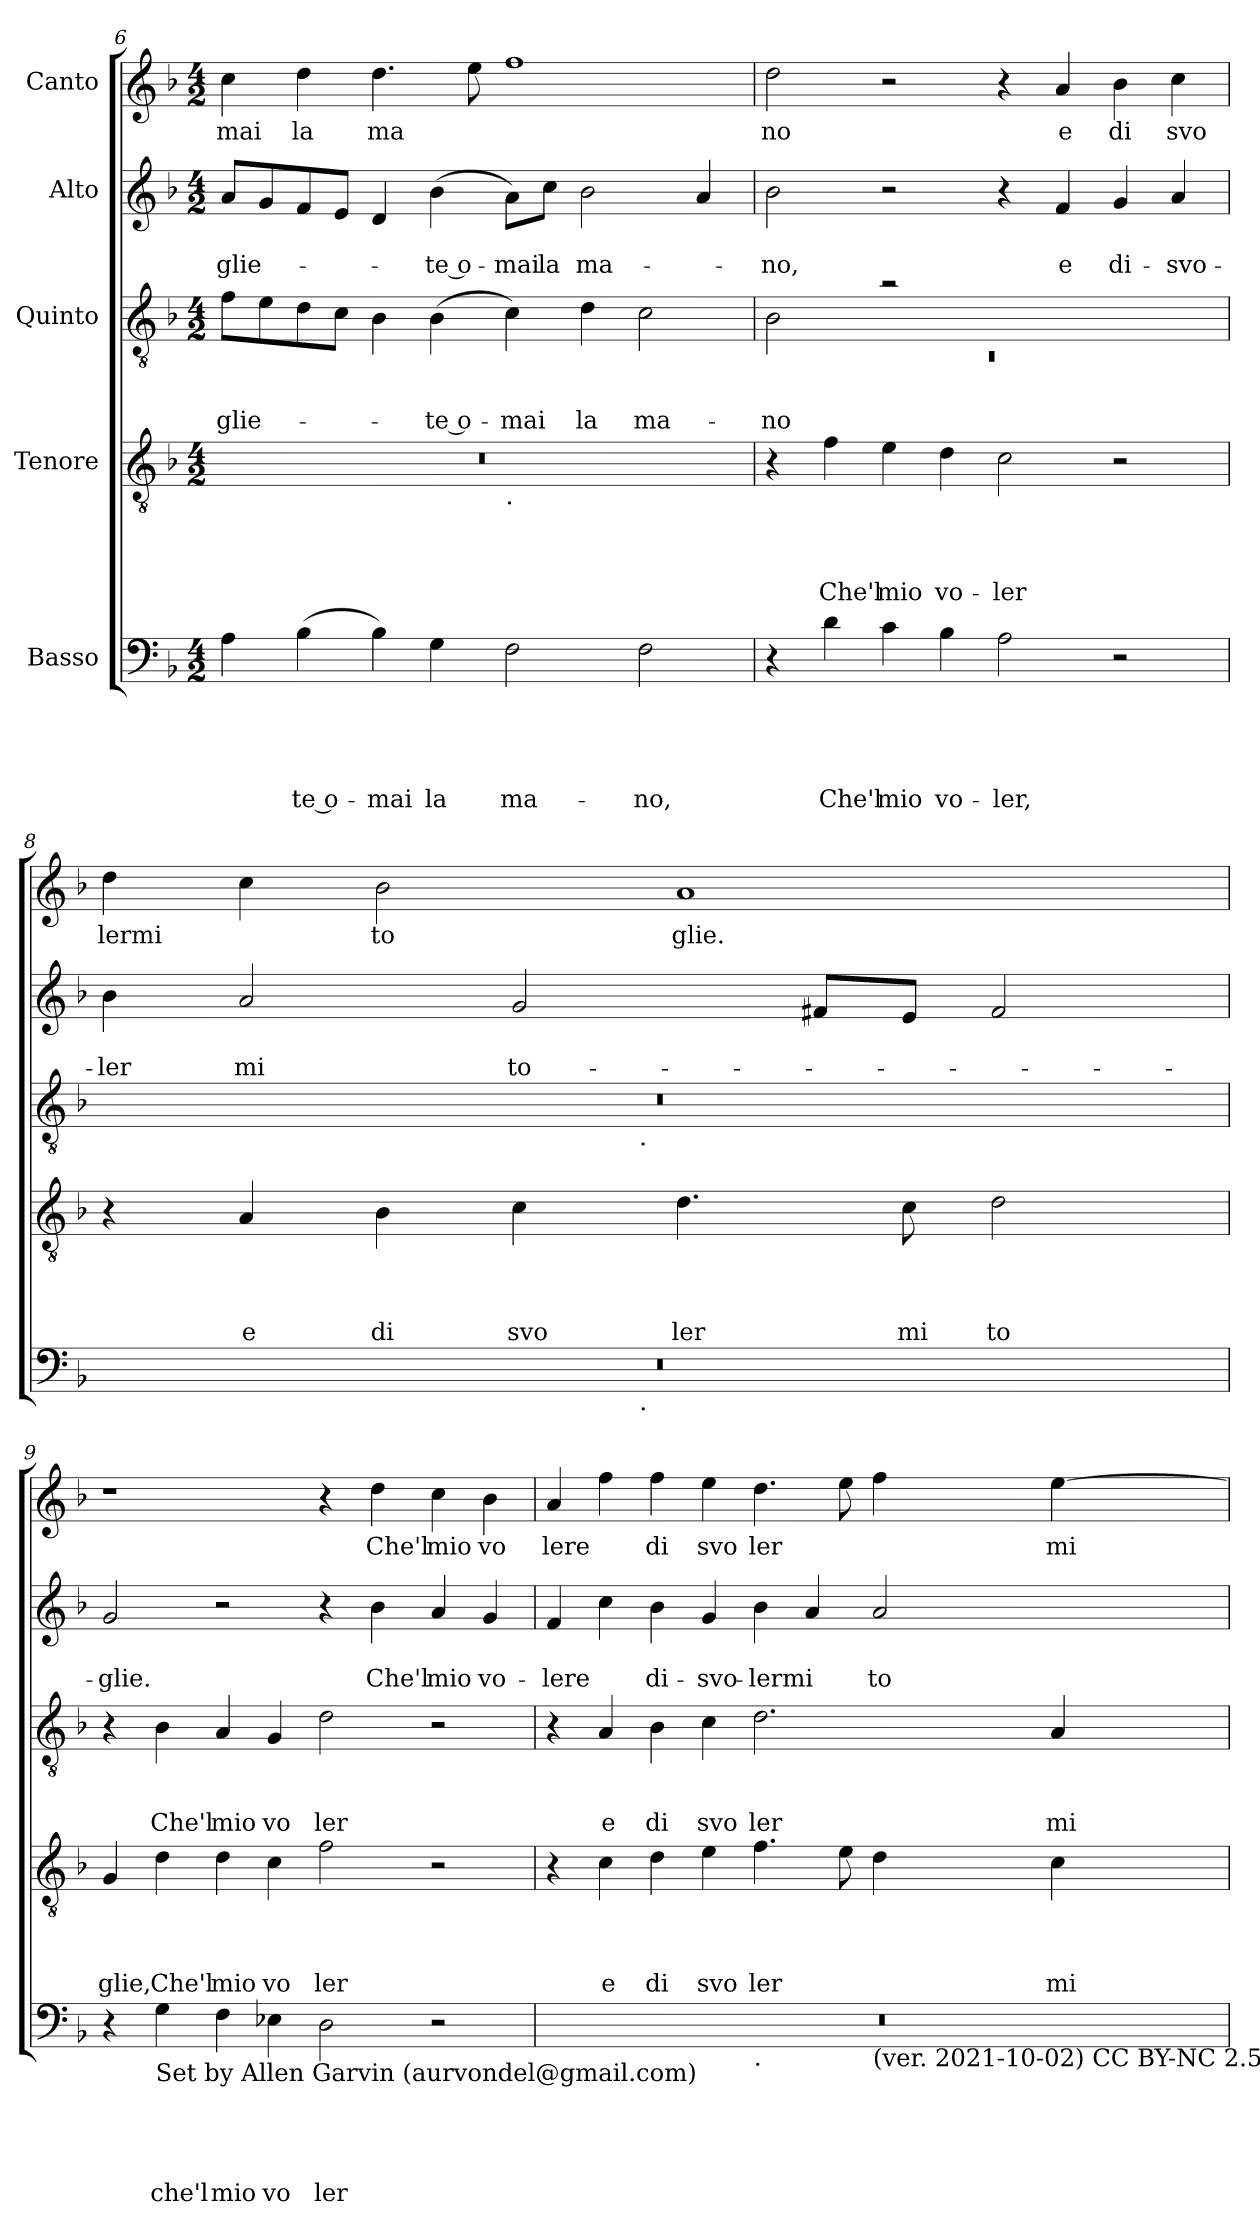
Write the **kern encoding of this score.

**kern	**text	**text	**text	**text	**text	**kern	**text	**text	**text	**text	**kern	**text	**text	**text	**kern	**text	**text	**kern	**text
*part5	*part5	*part5	*part5	*part5	*part5	*part4	*part4	*part4	*part4	*part4	*part3	*part3	*part3	*part3	*part2	*part2	*part2	*part1	*part1
*staff5	*staff5	*staff5	*staff5	*staff5	*staff5	*staff4	*staff4	*staff4	*staff4	*staff4	*staff3	*staff3	*staff3	*staff3	*staff2	*staff2	*staff2	*staff1	*staff1
*I"Basso	*	*	*	*	*	*I"Tenore	*	*	*	*	*I"Quinto	*	*	*	*I"Alto	*	*	*I"Canto	*
*clefF4	*	*	*	*	*	*clefGv2	*	*	*	*	*clefGv2	*	*	*	*clefG2	*	*	*clefG2	*
*k[b-]	*	*	*	*	*	*k[b-]	*	*	*	*	*k[b-]	*	*	*	*k[b-]	*	*	*k[b-]	*
*F:	*	*	*	*	*	*F:	*	*	*	*	*F:	*	*	*	*F:	*	*	*F:	*
*M4/2	*	*	*	*	*	*M4/2	*	*	*	*	*M4/2	*	*	*	*M4/2	*	*	*M4/2	*
=6	=6	=6	=6	=6	=6	=6	=6	=6	=6	=6	=6	=6	=6	=6	=6	=6	=6	=6	=6
!	!	!	!	!	!	!	!	!	!	!	!	!	!	!LO:LY:b	!	!	!LO:LY:b	!	!LO:LY:b
*	*	*	*	*	*	*^	*	*	*	*	*	*	*	*	*	*	*	*	*
4A\	.	.	.	.	.	0r	1ryy	.	.	.	.	8f\L	.	.	-glie-	8a/L	.	-glie-	4cc\	mai
.	.	.	.	.	.	.	.	.	.	.	.	8e\	.	.	.	8g/	.	.	.	.
!	!	!	!	!	!LO:LY:b:rj	!	!	!	!	!	!	!	!	!	!	!	!	!	!	!LO:LY:b
(<4B-\	.	.	.	.	-te o-	.	.	.	.	.	.	8d\	.	.	.	8f/	.	.	4dd\	la
.	.	.	.	.	.	.	.	.	.	.	.	8c\J	.	.	.	8e/J	.	.	.	.
!	!	!	!	!	!LO:LY:b	!	!	!	!	!	!	!	!	!	!	!	!	!	!	!LO:LY:b
4B-\)	.	.	.	.	-mai	.	.	.	.	.	.	4B-\	.	.	.	4d/	.	.	4.dd\	ma
!	!	!	!	!	!LO:LY:b	!	!	!	!	!	!	!	!	!	!LO:LY:b:rj	!	!	!LO:LY:b:rj	!	!
4G\	.	.	.	.	la	.	.	.	.	.	.	(<4B-\	.	.	-te o-	(<4b-\	.	-te o-	.	.
.	.	.	.	.	.	.	.	.	.	.	.	.	.	.	.	.	.	.	8ee\	.
!	!	!	!	!	!	!	!LO:TX:b:t=.	!	!	!	!	!	!	!	!	!	!	!	!	!
!	!	!	!	!	!LO:LY:b	!	!	!	!	!	!	!	!	!	!LO:LY:b	!	!	!LO:LY:b	!	!
2F\	.	.	.	.	ma-	.	1ryy	.	.	.	.	4c\)	.	.	-mai	8a\L)	.	-mai	1ff	.
!	!	!	!	!	!	!	!	!	!	!	!	!	!	!	!	!	!	!LO:LY:b	!	!
.	.	.	.	.	.	.	.	.	.	.	.	.	.	.	.	8cc\J	.	la	.	.
!	!	!	!	!	!	!	!	!	!	!	!	!	!	!	!LO:LY:b	!	!	!LO:LY:b	!	!
.	.	.	.	.	.	.	.	.	.	.	.	4d\	.	.	la	2b-\	.	ma-	.	.
!	!	!	!	!	!LO:LY:b	!	!	!	!	!	!	!	!	!	!LO:LY:b	!	!	!	!	!
2F\	.	.	.	.	-no,	.	.	.	.	.	.	2c\	.	.	ma-	.	.	.	.	.
.	.	.	.	.	.	.	.	.	.	.	.	.	.	.	.	4a/	.	.	.	.
=7	=7	=7	=7	=7	=7	=7	=7	=7	=7	=7	=7	=7	=7	=7	=7	=7	=7	=7	=7	=7
*	*	*	*	*	*	*	*	*	*	*	*	*^	*	*	*	*	*	*	*	*
!	!	!	!	!	!	!	!	!	!	!	!	!	!LO:N:vis=1	!	!	!LO:LY:b	!	!	!LO:LY:b	!	!LO:LY:b
*	*	*	*	*	*	*v	*v	*	*	*	*	*	*	*	*	*	*	*	*	*	*
4r	.	.	.	.	.	4r	.	.	.	.	2B-\	0rC	.	.	-no	2b-\	.	-no,	2dd\	no
!	!	!	!	!	!LO:LY:b	!	!	!	!	!LO:LY:b	!	!	!	!	!	!	!	!	!	!
4d\	.	.	.	.	Che'l	4f\	.	.	.	Che'l	.	.	.	.	.	.	.	.	.	.
!	!	!	!	!	!LO:LY:b	!	!	!	!	!LO:LY:b	!	!	!	!	!	!	!	!	!	!
4c\	.	.	.	.	mio	4e\	.	.	.	mio	2ra	.	.	.	.	2r	.	.	2r	.
!	!	!	!	!	!LO:LY:b	!	!	!	!	!LO:LY:b	!	!	!	!	!	!	!	!	!	!
4B-\	.	.	.	.	vo-	4d\	.	.	.	vo-	.	.	.	.	.	.	.	.	.	.
!	!	!	!	!	!LO:LY:b	!	!	!	!	!LO:LY:b	!	!	!	!	!	!	!	!	!	!
2A\	.	.	.	.	-ler,	2c\	.	.	.	-ler	1ryy	.	.	.	.	4r	.	.	4r	.
!	!	!	!	!	!	!	!	!	!	!	!	!	!	!	!	!	!	!LO:LY:b	!	!LO:LY:b
.	.	.	.	.	.	.	.	.	.	.	.	.	.	.	.	4f/	.	e	4a/	e
!	!	!	!	!	!	!	!	!	!	!	!	!	!	!	!	!	!	!LO:LY:b	!	!LO:LY:b
2r	.	.	.	.	.	2r	.	.	.	.	.	.	.	.	.	4g/	.	di-	4b-\	di
!	!	!	!	!	!	!	!	!	!	!	!	!	!	!	!	!	!	!LO:LY:b	!	!LO:LY:b
.	.	.	.	.	.	.	.	.	.	.	.	.	.	.	.	4a/	.	-svo-	4cc\	svo
!!LO:LB:g=z
=8	=8	=8	=8	=8	=8	=8	=8	=8	=8	=8	=8	=8	=8	=8	=8	=8	=8	=8	=8	=8
!	!	!	!	!	!	!	!	!	!	!	!	!	!	!	!	!	!	!LO:LY:b	!	!LO:LY:b
*^	*	*	*	*	*	*	*	*	*	*	*	*	*	*	*	*	*	*	*	*
0r	2ryy	.	.	.	.	.	4r	.	.	.	.	0r	2ryy	.	.	.	4b-\	.	-ler	4dd\	lermi
!	!	!	!	!	!	!	!	!	!	!	!LO:LY:b	!	!	!	!	!	!	!	!LO:LY:b	!	!
.	.	.	.	.	.	.	4A/	.	.	.	e	.	.	.	.	.	2a/	.	mi	4cc\	.
!	!	!	!	!	!	!	!	!	!	!	!LO:LY:b	!	!	!	!	!	!	!	!	!	!LO:LY:b
.	4...ryy	.	.	.	.	.	4B-\	.	.	.	di	.	4...ryy	.	.	.	.	.	.	2b-\	to
!	!	!	!	!	!	!	!	!	!	!	!LO:LY:b	!	!	!	!	!	!	!	!LO:LY:b	!	!
.	.	.	.	.	.	.	4c\	.	.	.	svo	.	.	.	.	.	2g/	.	to-	.	.
!	!	!	!	!	!	!	!	!	!	!	!	!	!LO:TX:b:t=.	!	!	!	!	!	!	!	!
!	!LO:TX:b:t=.	!	!	!	!	!	!	!	!	!	!	!	!	!	!	!	!	!	!	!	!
.	1ryy	.	.	.	.	.	.	.	.	.	.	.	1ryy	.	.	.	.	.	.	.	.
!	!	!	!	!	!	!	!	!	!	!	!LO:LY:b	!	!	!	!	!	!	!	!	!	!LO:LY:b
.	.	.	.	.	.	.	4.d\	.	.	.	ler	.	.	.	.	.	.	.	.	1a	glie.
.	.	.	.	.	.	.	.	.	.	.	.	.	.	.	.	.	8f#/L	.	.	.	.
!	!	!	!	!	!	!	!	!	!	!	!LO:LY:b	!	!	!	!	!	!	!	!	!	!
.	.	.	.	.	.	.	8c\	.	.	.	mi	.	.	.	.	.	8e/J	.	.	.	.
!	!	!	!	!	!	!	!	!	!	!	!LO:LY:b	!	!	!	!	!	!	!	!	!	!
.	.	.	.	.	.	.	2d\	.	.	.	to	.	.	.	.	.	2f#/	.	.	.	.
.	32ryy	.	.	.	.	.	.	.	.	.	.	.	32ryy	.	.	.	.	.	.	.	.
=9	=9	=9	=9	=9	=9	=9	=9	=9	=9	=9	=9	=9	=9	=9	=9	=9	=9	=9	=9	=9	=9
!	!	!	!	!	!	!	!	!	!	!	!LO:LY:b	!	!	!	!	!	!	!	!LO:LY:b	!	!
*v	*v	*	*	*	*	*	*	*	*	*	*	*v	*v	*	*	*	*	*	*	*	*
4r	.	.	.	.	.	4G/	.	.	.	glie,	4r	.	.	.	2g/	.	-glie.	1r	.
!LO:TX:b:t=Set by Allen Garvin (aurvondel@gmail.com)	!	!	!	!	!	!	!	!	!	!	!	!	!	!	!	!	!	!	!
!	!	!	!	!	!LO:LY:b	!	!	!	!	!LO:LY:b	!	!	!	!LO:LY:b	!	!	!	!	!
4G\	.	.	.	.	che'l	4d\	.	.	.	Che'l	4B-\	.	.	Che'l	.	.	.	.	.
!	!	!	!	!	!LO:LY:b	!	!	!	!	!LO:LY:b	!	!	!	!LO:LY:b	!	!	!	!	!
4F\	.	.	.	.	mio	4d\	.	.	.	mio	4A/	.	.	mio	2r	.	.	.	.
!	!	!	!	!	!LO:LY:b	!	!	!	!	!LO:LY:b	!	!	!	!LO:LY:b	!	!	!	!	!
4E-X\	.	.	.	.	vo	4c\	.	.	.	vo	4G/	.	.	vo	.	.	.	.	.
!	!	!	!	!	!LO:LY:b	!	!	!	!	!LO:LY:b	!	!	!	!LO:LY:b	!	!	!	!	!
2D\	.	.	.	.	ler	2f\	.	.	.	ler	2d\	.	.	ler	4r	.	.	4r	.
!	!	!	!	!	!	!	!	!	!	!	!	!	!	!	!	!	!LO:LY:b	!	!LO:LY:b
.	.	.	.	.	.	.	.	.	.	.	.	.	.	.	4b-\	.	Che'l	4dd\	Che'l
!	!	!	!	!	!	!	!	!	!	!	!	!	!	!	!	!	!LO:LY:b	!	!LO:LY:b
2r	.	.	.	.	.	2r	.	.	.	.	2r	.	.	.	4a/	.	mio	4cc\	mio
!	!	!	!	!	!	!	!	!	!	!	!	!	!	!	!	!	!LO:LY:b	!	!LO:LY:b
.	.	.	.	.	.	.	.	.	.	.	.	.	.	.	4g/	.	vo-	4b-\	vo
=10	=10	=10	=10	=10	=10	=10	=10	=10	=10	=10	=10	=10	=10	=10	=10	=10	=10	=10	=10
!	!	!	!	!	!	!	!	!	!	!	!	!	!	!	!	!	!LO:LY:b	!	!LO:LY:b
*^	*	*	*	*	*	*	*	*	*	*	*	*	*	*	*	*	*	*	*
*	*^	*	*	*	*	*	*	*	*	*	*	*	*	*	*	*	*	*	*	*
0r	1ryy	1.ryy	.	.	.	.	.	4r	.	.	.	.	4r	.	.	.	4f/	.	-lere	4a/	lere
!	!	!	!	!	!	!	!	!	!	!	!	!LO:LY:b	!	!	!	!LO:LY:b	!	!	!	!	!
.	.	.	.	.	.	.	.	4c\	.	.	.	e	4A/	.	.	e	4cc\	.	.	4ff\	.
!	!	!	!	!	!	!	!	!	!	!	!	!LO:LY:b	!	!	!	!LO:LY:b	!	!	!LO:LY:b	!	!LO:LY:b
.	.	.	.	.	.	.	.	4d\	.	.	.	di	4B-\	.	.	di	4b-\	.	di-	4ff\	di
!	!	!	!	!	!	!	!	!	!	!	!	!LO:LY:b	!	!	!	!LO:LY:b	!	!	!LO:LY:b	!	!LO:LY:b
.	.	.	.	.	.	.	.	4e\	.	.	.	svo	4c\	.	.	svo	4g/	.	-svo-	4ee\	svo
!	!LO:TX:b:t=.	!	!	!	!	!	!	!	!	!	!	!	!	!	!	!	!	!	!	!	!
!	!	!	!	!	!	!	!	!	!	!	!	!LO:LY:b	!	!	!	!LO:LY:b	!	!	!LO:LY:b	!	!LO:LY:b
.	1ryy	.	.	.	.	.	.	4.f\	.	.	.	ler	2.d\	.	.	ler	4b-\	.	-lermi	4.dd\	ler
.	.	.	.	.	.	.	.	.	.	.	.	.	.	.	.	.	4a/	.	.	.	.
.	.	.	.	.	.	.	.	8e\	.	.	.	.	.	.	.	.	.	.	.	8ee\	.
!	!	!LO:TX:b:t=(ver. 2021-10-02) CC BY-NC 2.5	!	!	!	!	!	!	!	!	!	!	!	!	!	!	!	!	!	!	!
!	!	!	!	!	!	!	!	!	!	!	!	!	!	!	!	!	!	!	!LO:LY:b	!	!
.	.	2ryy	.	.	.	.	.	4d\	.	.	.	.	.	.	.	.	2a/	.	to-	4ff\	.
!	!	!	!	!	!	!	!	!	!	!	!	!LO:LY:b	!	!	!	!LO:LY:b	!	!	!	!	!LO:LY:b
.	.	.	.	.	.	.	.	4c\	.	.	.	mi	4A/	.	.	mi	.	.	.	[>4ee\	mi
*v	*v	*v	*	*	*	*	*	*	*	*	*	*	*	*	*	*	*	*	*	*	*
=	=	=	=	=	=	=	=	=	=	=	=	=	=	=	=	=	=	=	=
*-	*-	*-	*-	*-	*-	*-	*-	*-	*-	*-	*-	*-	*-	*-	*-	*-	*-	*-	*-
